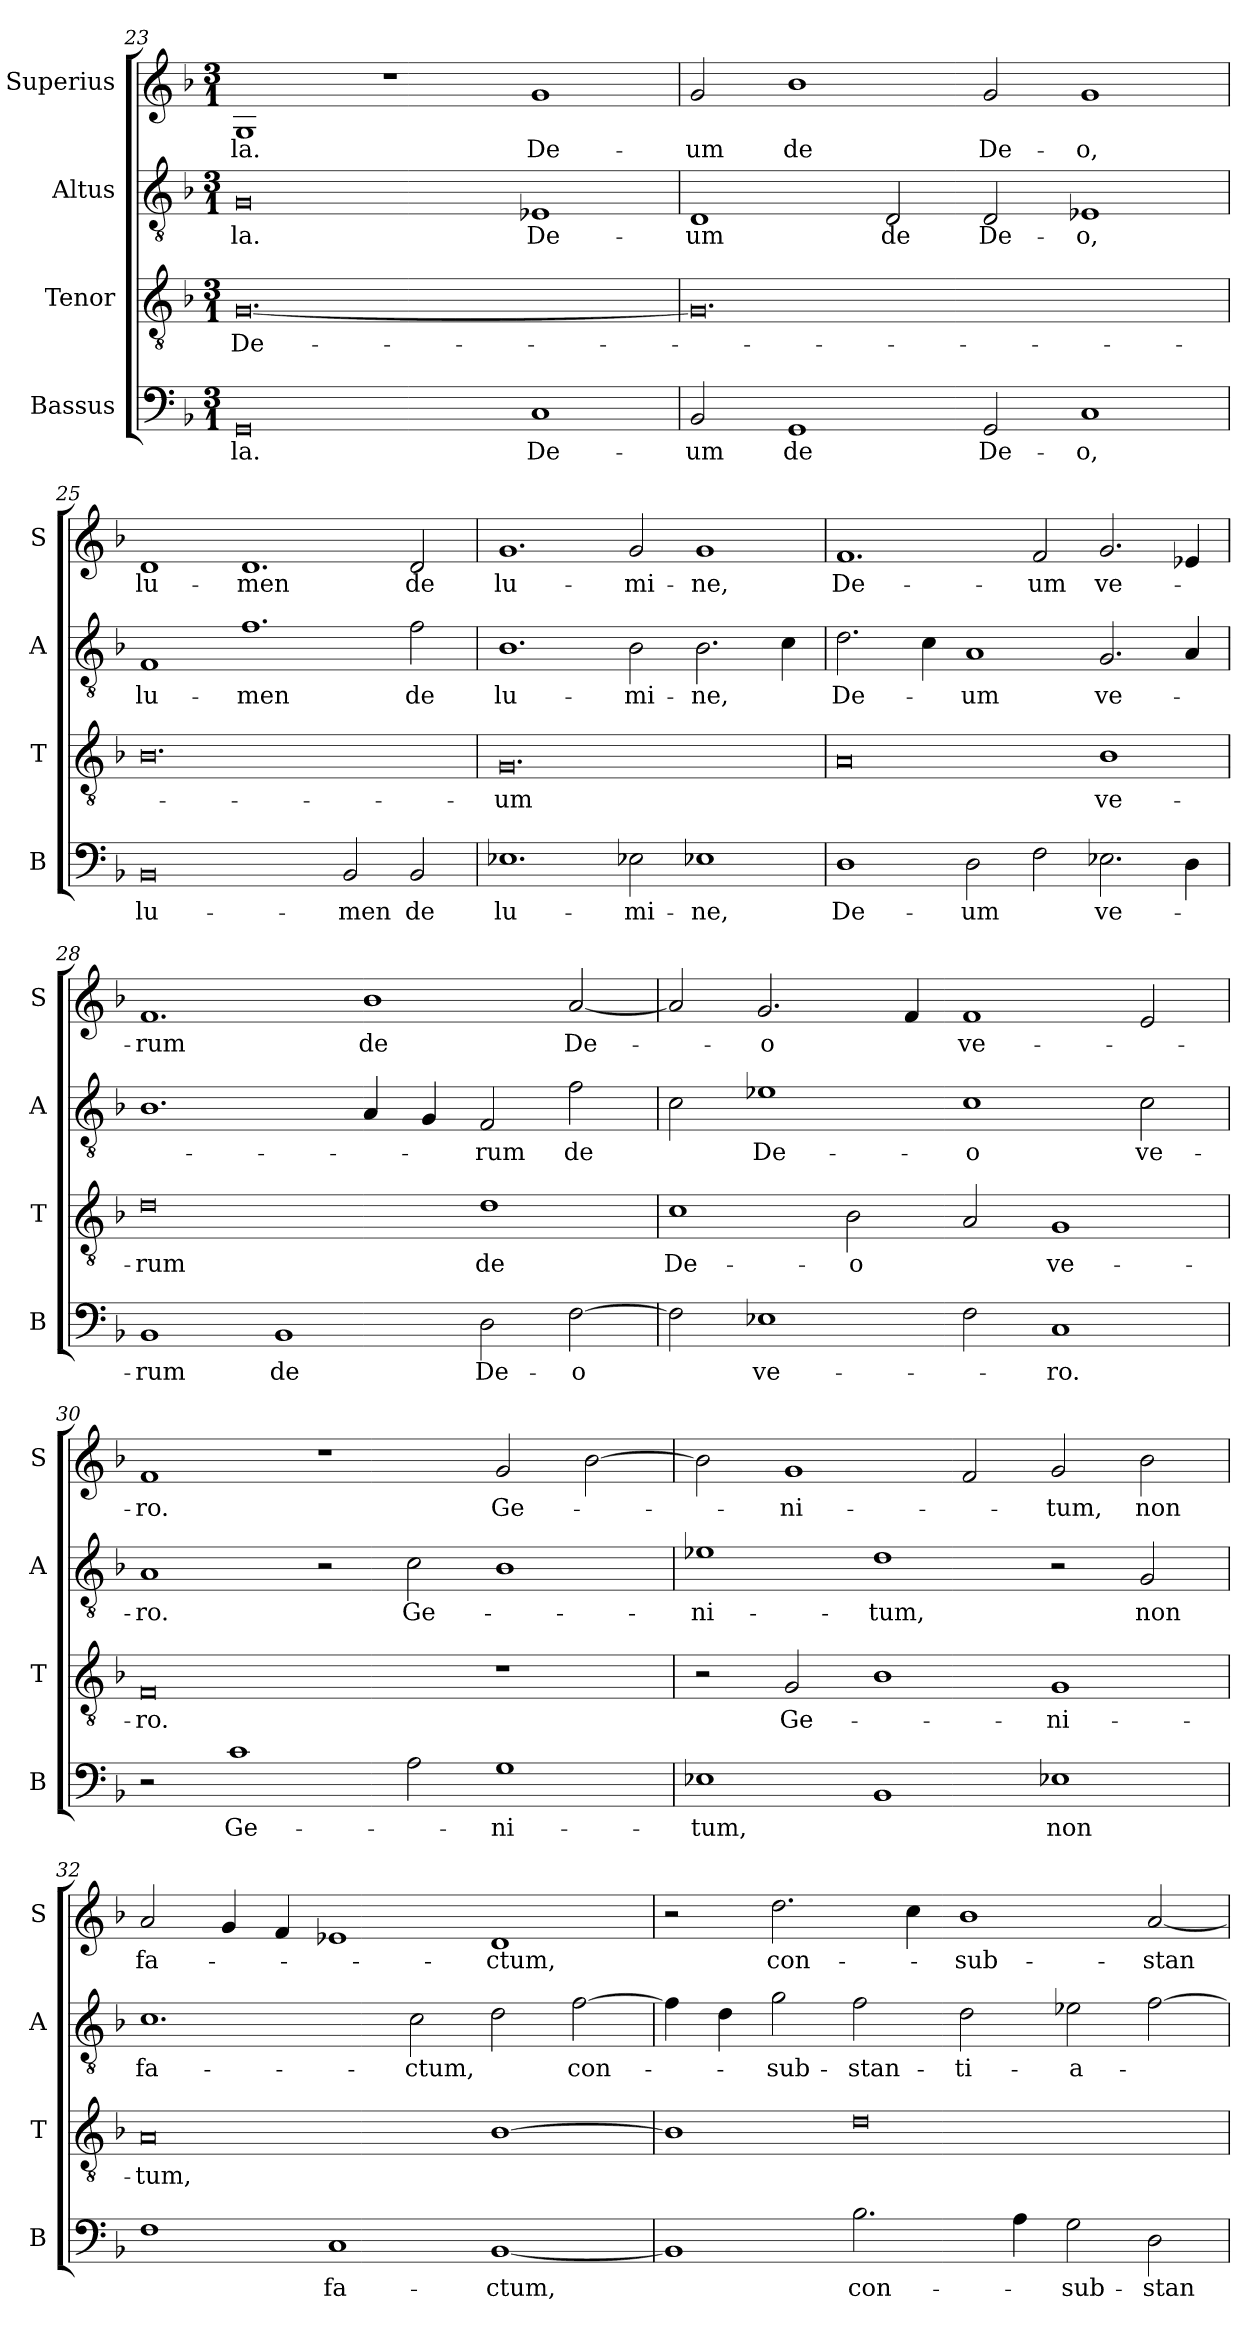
**kern	**text	**kern	**text	**kern	**text	**kern	**text
*part4	*part4	*part3	*part3	*part2	*part2	*part1	*part1
*staff4	*staff4	*staff3	*staff3	*staff2	*staff2	*staff1	*staff1
*I"Bassus	*	*I"Tenor	*	*I"Altus	*	*I"Superius	*
*I'B	*	*I'T	*	*I'A	*	*I'S	*
*clefF4	*	*clefGv2	*	*clefGv2	*	*clefG2	*
*k[b-]	*	*k[b-]	*	*k[b-]	*	*k[b-]	*
*M3/1	*	*M3/1	*	*M3/1	*	*M3/1	*
=23	=23	=23	=23	=23	=23	=23	=23
!	!LO:LY:i	!	!LO:LY:i	!	!	!	!LO:LY:i
0GG	-la.	[0.G	De-	0G	-la.	1G	-la.
.	.	.	.	.	.	1r	.
!	!LO:LY:i	!	!	!	!	!	!
1C	De-	.	.	1E-X	De-	1g	De-
=24	=24	=24	=24	=24	=24	=24	=24
!	!LO:LY:i	!	!	!	!	!	!
2BB-	-um	0.G]	.	1D	-um	2g	-um
!	!LO:LY:i	!	!	!	!	!	!
1GG	de	.	.	.	.	1b-	de
.	.	.	.	2D	de	.	.
!	!LO:LY:i	!	!	!	!	!	!
2GG	De-	.	.	2D	De-	2g	De-
!	!LO:LY:i	!	!	!	!	!	!
1C	-o,	.	.	1E-X	-o,	1g	-o,
=25	=25	=25	=25	=25	=25	=25	=25
!	!LO:LY:i	!	!	!	!	!	!
0BB-	lu-	0.B-	.	1F	lu-	1d	lu-
.	.	.	.	1.f	-men	1.d	-men
!	!LO:LY:i	!	!	!	!	!	!
2BB-	-men	.	.	.	.	.	.
!	!LO:LY:i	!	!	!	!	!	!
2BB-	de	.	.	2f	de	2d	de
=26	=26	=26	=26	=26	=26	=26	=26
!	!LO:LY:i	!	!LO:LY:i	!	!	!	!
1.E-X	lu-	0.G	-um	1.B-	lu-	1.g	lu-
!	!LO:LY:i	!	!	!	!	!	!
2E-X	-mi-	.	.	2B-	-mi-	2g	-mi-
!	!LO:LY:i	!	!	!	!	!	!
1E-X	-ne,	.	.	2.B-	-ne,	1g	-ne,
.	.	.	.	4c	.	.	.
=27	=27	=27	=27	=27	=27	=27	=27
1D	De-	0A	.	2.d	De-	1.f	De-
.	.	.	.	4c	.	.	.
2D	-um	.	.	1A	-um	.	.
2F	.	.	.	.	.	2f	-um
!	!	!	!LO:LY:i	!	!	!	!
2.E-X	ve-	1B-	ve-	2.G	ve-	2.g	ve-
4D	.	.	.	4A	.	4e-X	.
=28	=28	=28	=28	=28	=28	=28	=28
!	!	!	!LO:LY:i	!	!	!	!
1BB-	-rum	0d	-rum	1.B-	.	1.f	-rum
1BB-	de	.	.	.	.	.	.
.	.	.	.	4A	.	1b-	de
.	.	.	.	4G	.	.	.
!	!	!	!LO:LY:i	!	!	!	!
2D	De-	1d	de	2F	-rum	.	.
[2F	-o	.	.	2f	de	[2a	De-
=29	=29	=29	=29	=29	=29	=29	=29
!	!	!	!LO:LY:i	!	!	!	!
2F]	.	1c	De-	2c	.	2a]	.
1E-X	ve-	.	.	1e-X	De-	2.g	-o
!	!	!	!LO:LY:i	!	!	!	!
.	.	2B-	-o	.	.	.	.
.	.	.	.	.	.	4f	.
2F	.	2A	.	1c	-o	1f	ve-
!	!	!	!LO:LY:i	!	!	!	!
1C	-ro.	1G	ve-	.	.	.	.
.	.	.	.	2c	ve-	2e	.
=30	=30	=30	=30	=30	=30	=30	=30
2r	.	0F	-ro.	1A	-ro.	1f	-ro.
1c	Ge-	.	.	.	.	.	.
.	.	.	.	2r	.	1r	.
2A	.	.	.	2c	Ge-	.	.
1G	-ni-	1r	.	1B-	.	2g	Ge-
.	.	.	.	.	.	[2b-	.
=31	=31	=31	=31	=31	=31	=31	=31
1E-X	-tum,	2r	.	1e-X	-ni-	2b-]	.
.	.	2G	Ge-	.	.	1g	-ni-
1BB-	.	1B-	.	1d	-tum,	.	.
.	.	.	.	.	.	2f	.
1E-X	non	1G	-ni-	2r	.	2g	-tum,
.	.	.	.	2G	non	2b-	non
=32	=32	=32	=32	=32	=32	=32	=32
1F	.	0A	-tum,	1.c	fa-	2a	fa-
.	.	.	.	.	.	4g	.
.	.	.	.	.	.	4f	.
1C	fa-	.	.	.	.	1e-i	.
.	.	.	.	2c	-ctum,	.	.
[1BB-	-ctum,	[1B-	.	2d	.	1d	-ctum,
.	.	.	.	[2f	con-	.	.
=33	=33	=33	=33	=33	=33	=33	=33
1BB-]	.	1B-]	.	4f]	.	2r	.
.	.	.	.	4d	.	.	.
.	.	.	.	2g	-sub-	2.dd	con-
2.B-	con-	0d	.	2f	-stan-	.	.
.	.	.	.	.	.	4cc	.
.	.	.	.	2d	-ti-	1b-	-sub-
4A	.	.	.	.	.	.	.
2G	-sub-	.	.	2e-i	-a-	.	.
2D	-stan-	.	.	[2f	.	[2a	-stan-
=	=	=	=	=	=	=	=
*-	*-	*-	*-	*-	*-	*-	*-
